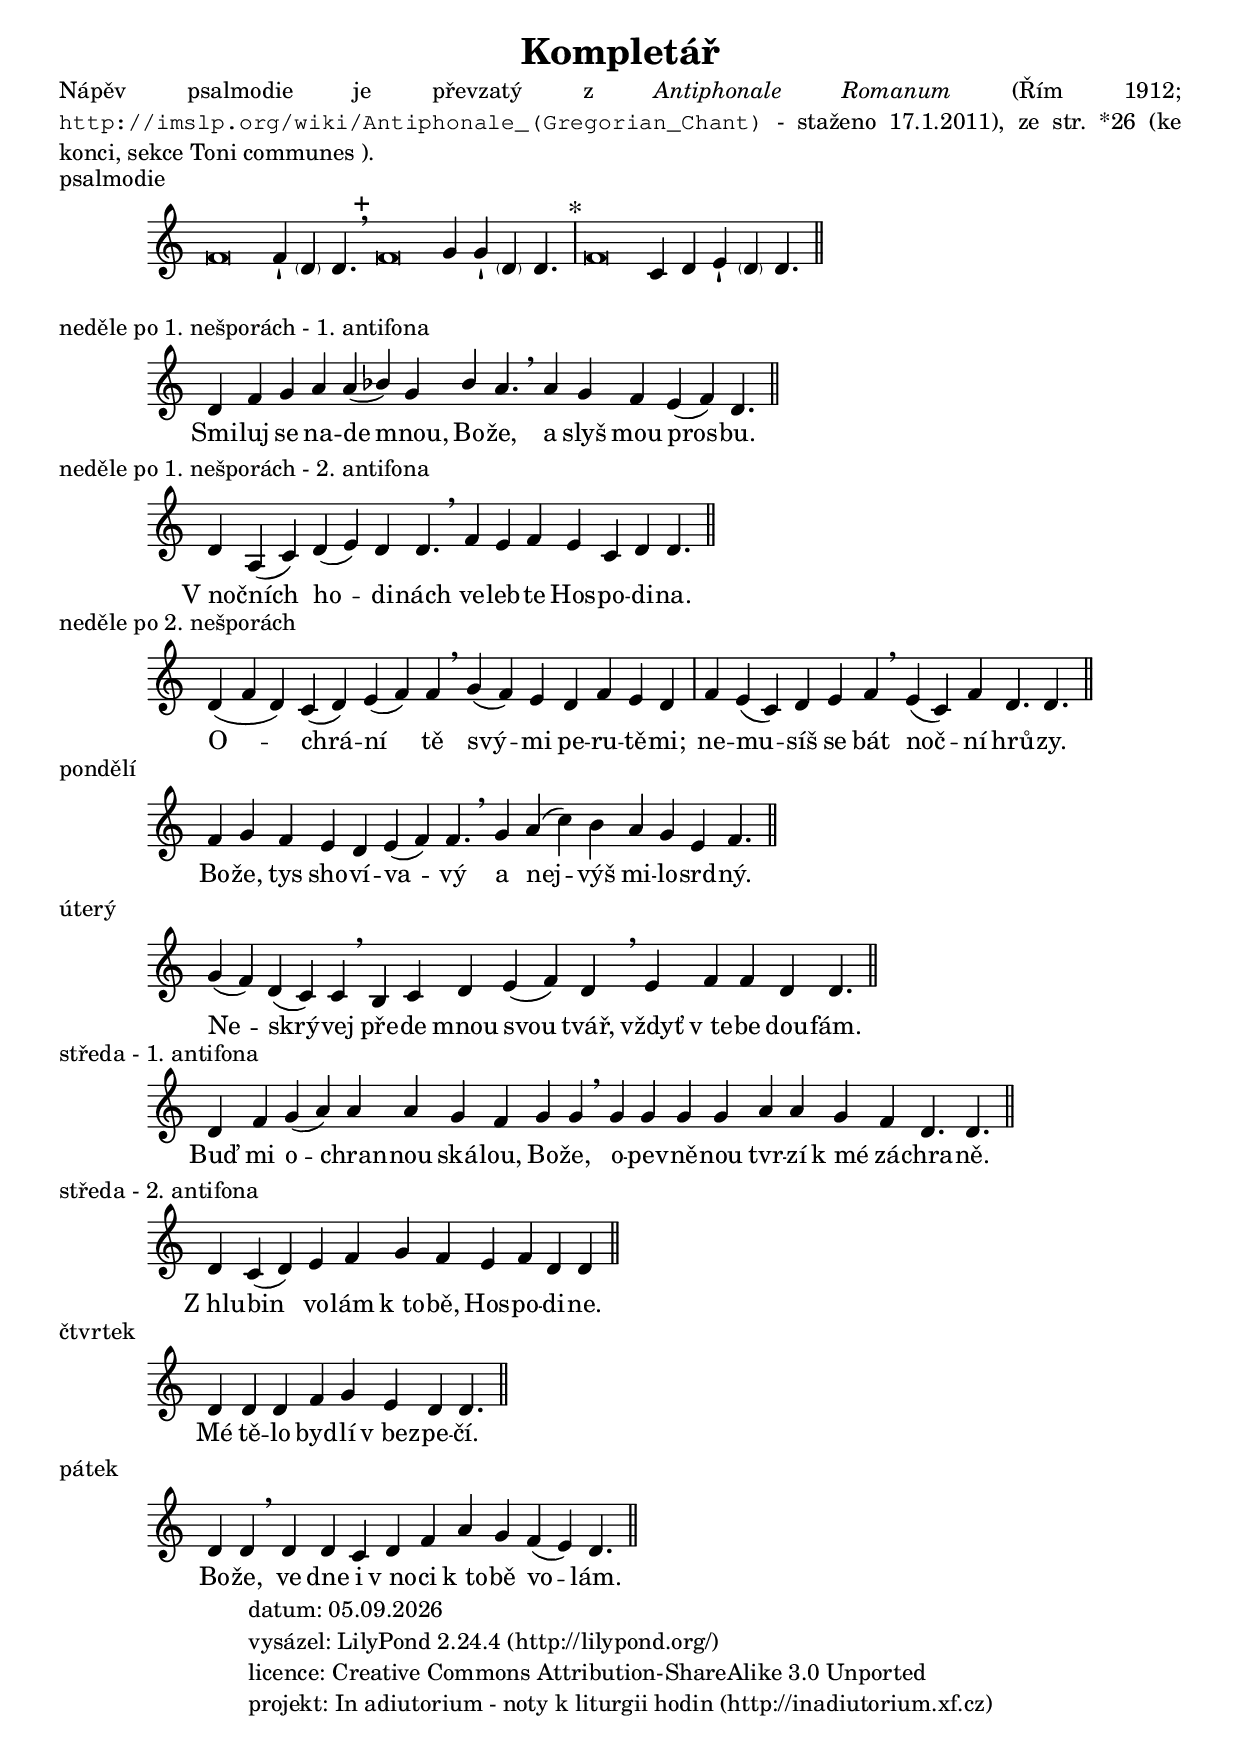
\version "2.12.3"

\header {
  title = "Kompletář"
  author = "Jakub Pavlík"
}

\include "spolecne.ly"

\markup {
  \justify {
    Nápěv psalmodie je převzatý z \italic{Antiphonale Romanum} (Řím 1912;
    \typewriter{http://imslp.org/wiki/Antiphonale_(Gregorian_Chant)} - 
    staženo 17.1.2011),
    ze str. *26 (ke konci, sekce "Toni communes").
  }
}

\score {
  \relative c' {
    \choralniRezim
    
    f\breve f4-| \parenthesize d d4. \breathe \mark "+"
    f\breve g4 g-| \parenthesize d d4. \bar "|" \mark "*"
    f\breve c4 d e-| \parenthesize d d4. \bar "||"
  }
  \header {
    piece = "psalmodie"
  }
}

\score {
  \relative c' {
    \choralniRezim

    % h bude mit nozicku nahoru - jinak se tu totiz prekryva becko s ligaturou
    \override Stem #'neutral-direction = #up

    d4 f g a a( bes) g bes a4. \breathe
    a4 g f e( f) d4. \bar "||"
  }
  \addlyrics {
    Smi -- luj se na -- de mnou, Bo -- že, a slyš mou pros -- bu.
  }
  \header {
    piece = "neděle po 1. nešporách - 1. antifona"
  }
}

\score {
  \relative c' {
    \choralniRezim
    d4 a( c) d( e) d d4. \breathe
    f4 e f e c d d4. \bar "||"
  }
  \addlyrics {
    V_noč -- ních ho -- di -- nách ve -- leb -- te Hos -- po -- di -- na.
  }
  \header {
    piece = "neděle po 1. nešporách - 2. antifona"
  }
}

\score {
  \relative c' {
    \choralniRezim
    d4( f d) c( d) e( f) f \breathe
    g( f) e d f e d \bar "|"
    f e( c) d e f \breathe
    e( c) f d4. d4. \bar "||"
  }
  \addlyrics {
    O -- chrá -- ní tě svý -- mi pe -- ru -- tě -- mi;
    ne -- mu -- síš se bát noč -- ní hrů -- zy.
  }
  \header {
    piece = "neděle po 2. nešporách"
  }
}

\score {
  \relative c' {
    \choralniRezim
    f4 g f e d e( f) f4. \breathe
    g4 a( c) b a g e f4. \bar "||"
  }
  \addlyrics {
    Bo -- že, tys sho -- ví -- va -- vý a nej -- výš mi -- lo -- srd -- ný.
  }
  \header {
    piece = "pondělí"
  }
}

\score {
  \relative c' {
    \choralniRezim
    g'4( f) d( c) c \breathe
    b c d e( f) d \breathe
    e f f d d4. \bar "||"
  }
  \addlyrics {
    Ne -- skrý -- vej pře -- de mnou svou tvář,
    vždyť v_te -- be dou -- fám.
  }
  \header {
    piece = "úterý"
  }
}

\score {
  \relative c' {
    \choralniRezim
    d4 f g( a) a a g f g g \breathe
    g g g g a a g f d4. d4. \bar "||"
  }
  \addlyrics {
    Buď mi o -- chran -- nou ská -- lou, Bo -- že,
    o -- pev -- ně -- nou tvr -- zí k_mé zá -- chra -- ně.
  }
  \header {
    piece = "středa - 1. antifona"
  }
}

\score {
  \relative c' {
    \choralniRezim
    d4 c( d) e f g f e f d d \bar "||"
  }
  \addlyrics {
    Z_hlu -- bin vo -- lám k_to -- bě, Hos -- po -- di -- ne.
  }
  \header {
    piece = "středa - 2. antifona"
  }
}

\score {
  \relative c' {
    \choralniRezim
    d4 d d f g e d d4. \bar "||"
  }
  \addlyrics {
    Mé tě -- lo byd -- lí v_bez -- pe -- čí.
  }
  \header {
    piece = "čtvrtek"
  }
}

\score {
  \relative c' {
    \choralniRezim
    d4 d \breathe
    d d c d f a g f( e) d4. \bar "||"
  }
  \addlyrics {
    Bo -- že, ve dne i v_no -- ci k_to -- bě vo -- lám.
  }
  \header {
    piece = "pátek"
  }
}

%{

% Tady je nachystana sazba choralniho napevu zalmu a antifony pro dobu
% velikonocni, ale zakomentovana, protoze LilyPond si se sazbou gregorianskeho
% choralu umi jen velmi spatne poradit.

\include "gregorian.ly"

\bookpart {
  \header {
    subtitle = "Doba velikonoční"
  }

  \markup {
    \justify {
      Pro dobu velikonoční přebírám nápěv psalmodie a antifonu beze změny
      z Liber usualis.
    }
  }
  
  \score {
    \new VaticanaVoice = "cantuspsalmi" {
      \relative c' {
        \override Staff.StaffSymbol #'color = #(x11-color 'black)

        \clef "vaticana-do3"
        
        g4 a c c c\accentus \[ \cavum a \] \augmentum a
        \divisioMinima \mark "+"
        
        c c c c d\accentus \[ \cavum c \] \augmentum c
        \divisioMaxima \mark "*"
        
        c c c b c a\accentus \[ \cavum g \] \augmentum g
        \finalis
      }
    }
    \header {
    piece = "psalmodie, modus VIII G"
    }
  }

  \score {
    <<
      \new VaticanaVoice = "cantusantiphonae" {
        \relative c' {
          \override Staff.StaffSymbol #'color = #(x11-color 'black)

          \clef "vaticana-do3"
          
          g g\ictus a \[ g \flexa f \] 
          \divisioMinima
          
          a c \[ b \pes c \] \[ \virga a \inclinatum g \inclinatum f \]
          
          \[ g \pes a \] a \augmentum g4 \augmentum g4
          \finalis
        }
      }
      \new Lyrics \lyricsto "cantusantiphonae" {
        Al -- le -- lú -- ia, al -- le -- lú -- ia, al -- le -- lú -- ia.
      }
    >>
    \header {
      piece = "antifona"
    }
  }
}

%}
